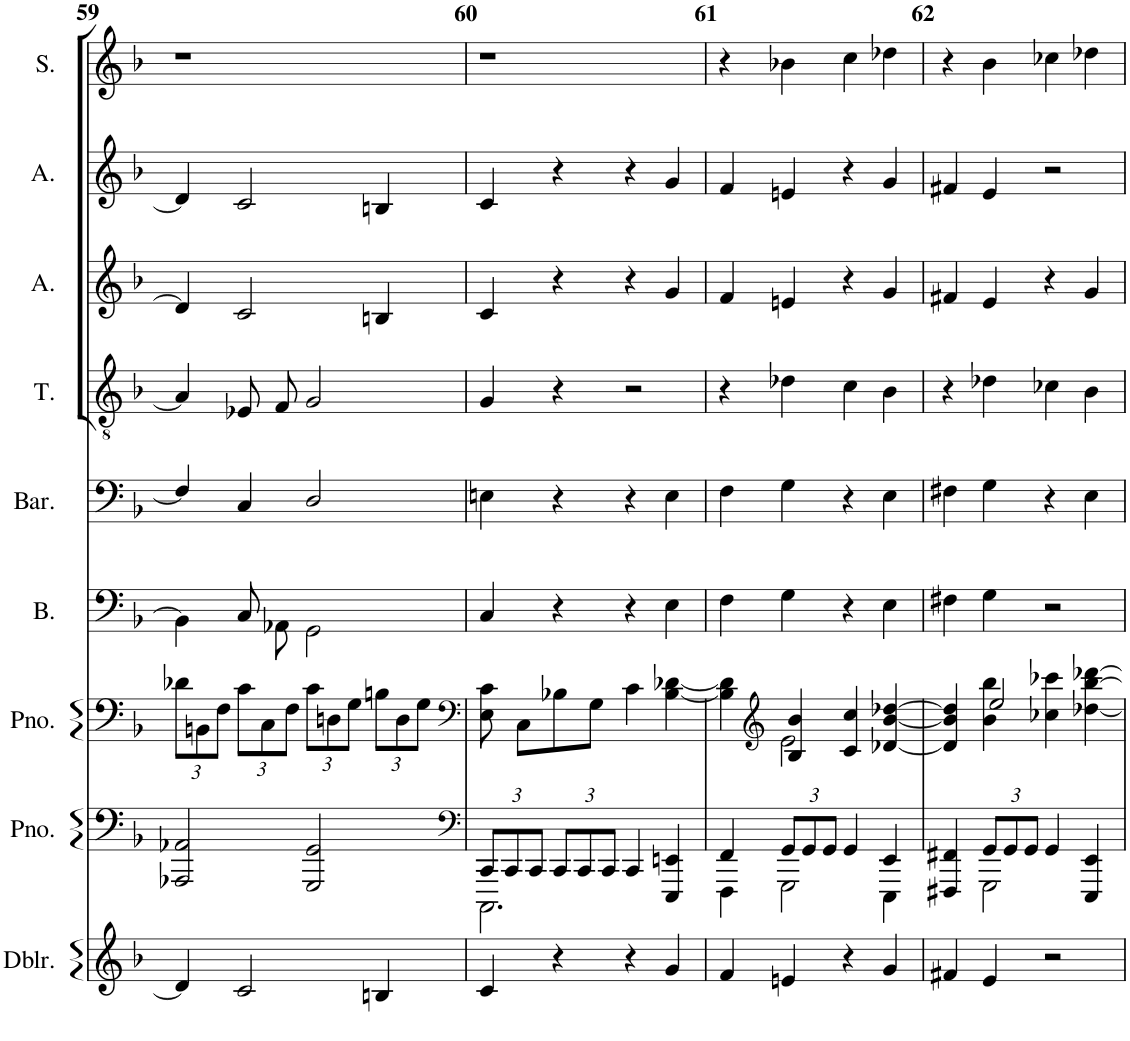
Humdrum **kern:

**kern	**kern	**kern	**kern	**kern	**kern	**kern	**kern	**kern
*part9	*part8	*part7	*part6	*part5	*part4	*part3	*part2	*part1
*staff9	*staff8	*staff7	*staff6	*staff5	*staff4	*staff3	*staff2	*staff1
*I"Doubler	*I"Piano	*I"Piano	*I"Bass	*I"Baritone	*I"Tenor	*I"Alto	*I"Alto	*I"Soprano
*I'Dblr.	*I'Pno.	*I'Pno.	*I'B.	*I'Bar.	*I'T.	*I'A.	*I'A.	*I'S.
!!LO:PB:g=z
*clefG2	*clefF4	*clefF4	*clefF4	*clefF4	*clefGv2	*clefG2	*clefG2	*clefG2
*k[b-]	*k[b-]	*k[b-]	*k[b-]	*k[b-]	*k[b-]	*k[b-]	*k[b-]	*k[b-]
*M4/4	*M4/4	*M4/4	*M4/4	*M4/4	*M4/4	*M4/4	*M4/4	*M4/4
*met(c)	*met(c)	*met(c)	*met(c)	*met(c)	*met(c)	*met(c)	*met(c)	*met(c)
*	*	*Xbrackettup	*	*	*	*	*	*
=59	=59	=59	=59	=59	=59	=59	=59	=59
4d-/]	2AAA-X/ 2AA-X/	12d-X\L	4BB\]	4F/]	4A-/]	4d-/]	4d-/]	1r
.	.	12BBn\	.	.	.	.	.	.
.	.	12F\J	.	.	.	.	.	.
2c/	.	12c\L	8C/L	4C/	8E-X/L	2c/	2c/	.
.	.	12C\	.	.	.	.	.	.
.	.	.	8AA-X/J	.	8F/J	.	.	.
.	.	12F\J	.	.	.	.	.	.
.	2GGG/ 2GG/	12c\L	2GG\	2D/	2G/	.	.	.
.	.	12Dn\	.	.	.	.	.	.
.	.	12G\J	.	.	.	.	.	.
4Bn/	.	12Bn\L	.	.	.	4Bn/	4Bn/	.
.	.	12D\	.	.	.	.	.	.
.	.	12G\J	.	.	.	.	.	.
=60	=60	=60	=60	=60	=60	=60	=60	=60
*	*clefF4	*clefF4	*	*	*	*	*	*
*	*Xbrackettup	*	*	*	*	*	*	*
*	*^	*	*	*	*	*	*	*
4c/	12CC/L	2.CCC\	8E\ 8c\	4C/	4En\	4G/	4c/	4c/	1r
.	12CC/	.	.	.	.	.	.	.	.
.	.	.	8C\L	.	.	.	.	.	.
.	12CC/J	.	.	.	.	.	.	.	.
4r	12CC/L	.	8B-X\	4r	4r	4r	4r	4r	.
.	12CC/	.	.	.	.	.	.	.	.
.	.	.	8G\J	.	.	.	.	.	.
.	12CC/J	.	.	.	.	.	.	.	.
4r	4CC/	.	4c\	4r	4r	2r	4r	4r	.
4g/	4EEE/ 4EEn/	4ryy	[4B-\ [4d-X\	4E\	4E\	.	4g/	4g/	.
=61	=61	=61	=61	=61	=61	=61	=61	=61	=61
*	*	*	*^	*	*	*	*	*	*
4f/	4FF/	4FFF\	4ryy	4B-\] 4d-\]	4F\	4F\	4r	4f/	4f/	4r
*	*	*	*clefG2	*	*	*	*	*	*	*
4en/	12GG/L	2GGG\	4B-/ 4b-/	2e\	4G\	4G\	4d-X\	4en/	4en/	4b-X\
.	12GG/	.	.	.	.	.	.	.	.	.
.	12GG/J	.	.	.	.	.	.	.	.	.
4r	4GG/	.	4c/ 4cc/	.	4r	4r	4c\	4r	4r	4cc\
4g/	4EE/	4EEE\	[4d-X/ [4b-/ [4dd-X/	4ryy	4E\	4E\	4B-\	4g/	4g/	4dd-X\
=62	=62	=62	=62	=62	=62	=62	=62	=62	=62	=62
4f#X/	4FFF#X/ 4FF#X/	4ryy	4d-/] 4b-/] 4dd-/]	4ryy	4F#X\	4F#X\	4r	4f#X/	4f#X/	4r
4e/	12GG/L	2GGG\	2ee/	4b-\ 4bb-\	4G\	4G\	4d-X\	4e/	4e/	4b-\
.	12GG/	.	.	.	.	.	.	.	.	.
.	12GG/J	.	.	.	.	.	.	.	.	.
2r	4GG/	.	.	4cc-X\ 4ccc-X\	2r	4r	4c-X\	4r	2r	4cc-X\
.	4EEE/ 4EE/	4ryy	[4dd-X\ [4bb-\ [4ddd-X\	4ryy	.	4E\	4B-\	4g/	.	4dd-X\
*	*v	*v	*	*	*	*	*	*	*	*
*	*	*v	*v	*	*	*	*	*	*
=	=	=	=	=	=	=	=	=
*-	*-	*-	*-	*-	*-	*-	*-	*-
